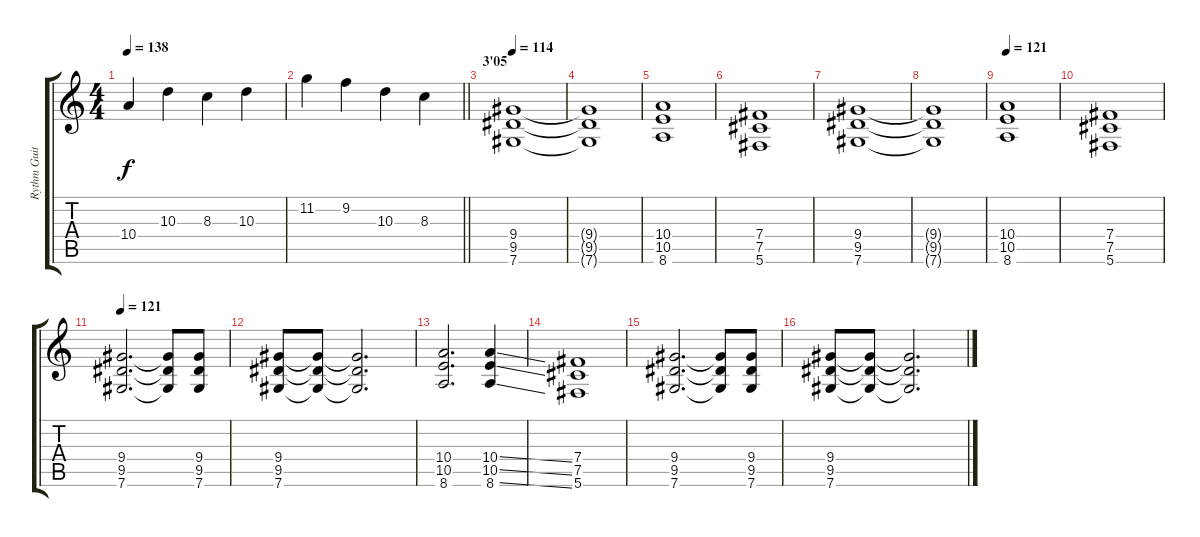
\track ("Rythm Guitar" "Rythm Guit") {instrument distortionguitar}
\staff {score tabs}
\tuning (Db4 Ab3 E3 B2 Gb2 Db2) {hide}
\ts (4 4)
\tempo 138
\clef g2
\ks c
10.4.4{dy f} 10.3.4 8.3.4 10.3.4 |
\barLineRight lightlight
11.2.4 9.2.4 10.3.4 8.3.4 |
\section ("" "3'05")
\tempo 114
(9.4 9.5 7.6).1 |
(9.4{t} 9.5{t} 7.6{t}).1 |
(10.4 10.5 8.6).1 |
(7.4 7.5 5.6).1 |
(9.4 9.5 7.6).1 |
(9.4{t} 9.5{t} 7.6{t}).1 |
\tempo 121
(10.4 10.5 8.6).1 |
(7.4 7.5 5.6).1 |
\tempo 121
(9.4 9.5 7.6).2{d} (9.4{t} 9.5{t} 7.6{t}).8 (9.4 9.5 7.6).8 |
(9.4 9.5 7.6).8 (9.4{t} 9.5{t} 7.6{t}).8 (9.4{t} 9.5{t} 7.6{t}).2{d} |
(10.4 10.5 8.6).2{d} (10.4{ss} 10.5{ss} 8.6{ss}).4 |
(7.4 7.5 5.6).1 |
(9.4 9.5 7.6).2{d} (9.4{t} 9.5{t} 7.6{t}).8 (9.4 9.5 7.6).8 |
(9.4 9.5 7.6).8 (9.4{t} 9.5{t} 7.6{t}).8 (9.4{t} 9.5{t} 7.6{t}).2{d}
